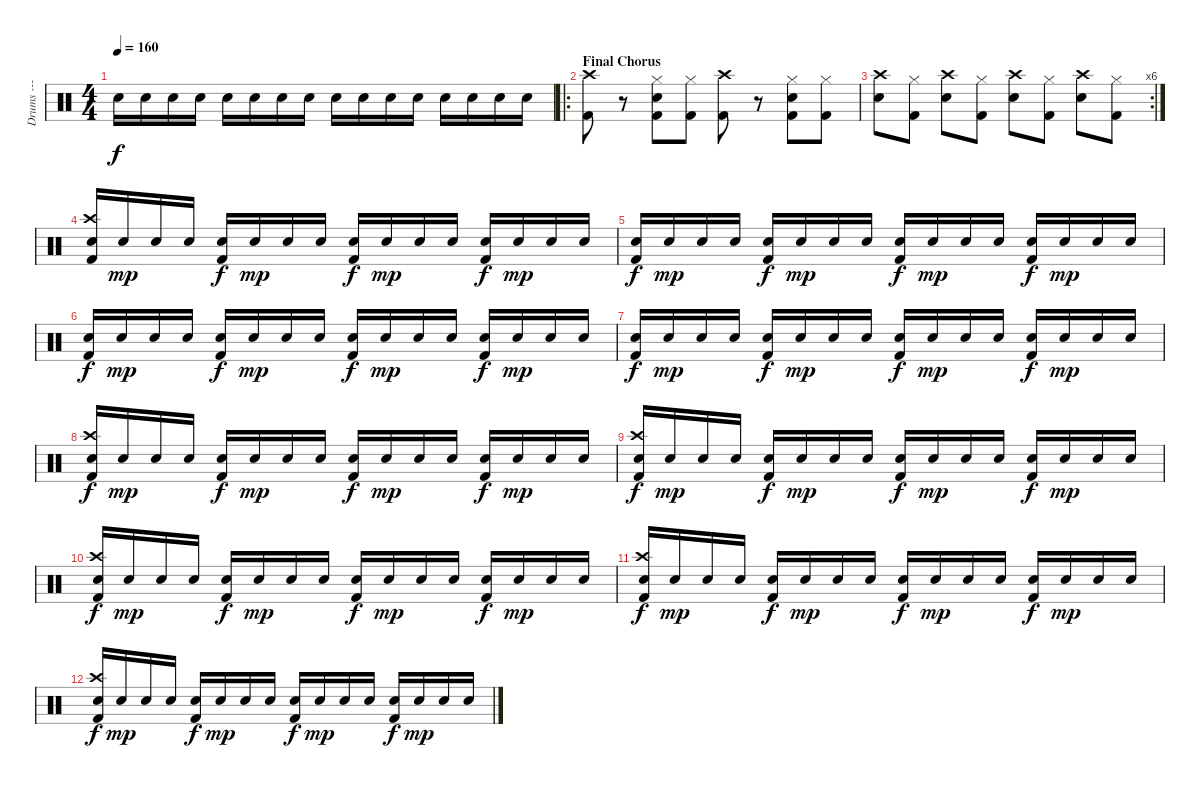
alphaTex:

\track ("Drums --- Dave Grohl" "Drums --- ") {instrument percussion}
\staff {score}
\articulation defaults
\ts (4 4)
\tempo 160
\clef neutral
\ks c "Electric Snare (hit)".16{dy f} "Electric Snare (hit)".16 "Electric Snare (hit)".16 "Electric Snare (hit)".16 "Electric Snare (hit)".16 "Electric Snare (hit)".16 "Electric Snare (hit)".16 "Electric Snare (hit)".16 "Electric Snare (hit)".16 "Electric Snare (hit)".16 "Electric Snare (hit)".16 "Electric Snare (hit)".16 "Electric Snare (hit)".16 "Electric Snare (hit)".16 "Electric Snare (hit)".16 "Electric Snare (hit)".16
|
\ro
\section ("" "Final Chorus")
("Crash high (hit)" "Kick (hit) 2").8 r.8 ("Electric Snare (hit)" "Kick (hit) 2" "Hi-Hat (closed)").8 ("Kick (hit) 2" "Hi-Hat (closed)").8 ("Crash high (hit)" "Kick (hit) 2").8 r.8 ("Hi-Hat (closed)" "Kick (hit) 2" "Electric Snare (hit)").8 ("Kick (hit) 2" "Hi-Hat (closed)").8 |
\rc 6
("Crash high (hit)" "Electric Snare (hit)").8 ("Kick (hit) 2" "Hi-Hat (closed)").8 ("Crash high (hit)" "Electric Snare (hit)").8 ("Kick (hit) 2" "Hi-Hat (closed)").8 ("Crash high (hit)" "Electric Snare (hit)").8 ("Kick (hit) 2" "Hi-Hat (closed)").8 ("Crash high (hit)" "Electric Snare (hit)").8 ("Kick (hit) 2" "Hi-Hat (closed)").8 |
("Electric Snare (hit)" "Kick (hit) 2" "Crash high (hit)").16 "Electric Snare (hit)".16{dy mp} "Electric Snare (hit)".16 "Electric Snare (hit)".16 ("Electric Snare (hit)" "Kick (hit) 2").16{dy f} "Electric Snare (hit)".16{dy mp} "Electric Snare (hit)".16 "Electric Snare (hit)".16 ("Electric Snare (hit)" "Kick (hit) 2").16{dy f} "Electric Snare (hit)".16{dy mp} "Electric Snare (hit)".16 "Electric Snare (hit)".16 ("Electric Snare (hit)" "Kick (hit) 2").16{dy f} "Electric Snare (hit)".16{dy mp} "Electric Snare (hit)".16 "Electric Snare (hit)".16 |
("Electric Snare (hit)" "Kick (hit) 2").16{dy f} "Electric Snare (hit)".16{dy mp} "Electric Snare (hit)".16 "Electric Snare (hit)".16 ("Electric Snare (hit)" "Kick (hit) 2").16{dy f} "Electric Snare (hit)".16{dy mp} "Electric Snare (hit)".16 "Electric Snare (hit)".16 ("Electric Snare (hit)" "Kick (hit) 2").16{dy f} "Electric Snare (hit)".16{dy mp} "Electric Snare (hit)".16 "Electric Snare (hit)".16 ("Electric Snare (hit)" "Kick (hit) 2").16{dy f} "Electric Snare (hit)".16{dy mp} "Electric Snare (hit)".16 "Electric Snare (hit)".16 |
("Electric Snare (hit)" "Kick (hit) 2").16{dy f} "Electric Snare (hit)".16{dy mp} "Electric Snare (hit)".16 "Electric Snare (hit)".16 ("Electric Snare (hit)" "Kick (hit) 2").16{dy f} "Electric Snare (hit)".16{dy mp} "Electric Snare (hit)".16 "Electric Snare (hit)".16 ("Electric Snare (hit)" "Kick (hit) 2").16{dy f} "Electric Snare (hit)".16{dy mp} "Electric Snare (hit)".16 "Electric Snare (hit)".16 ("Electric Snare (hit)" "Kick (hit) 2").16{dy f} "Electric Snare (hit)".16{dy mp} "Electric Snare (hit)".16 "Electric Snare (hit)".16 |
("Electric Snare (hit)" "Kick (hit) 2").16{dy f} "Electric Snare (hit)".16{dy mp} "Electric Snare (hit)".16 "Electric Snare (hit)".16 ("Electric Snare (hit)" "Kick (hit) 2").16{dy f} "Electric Snare (hit)".16{dy mp} "Electric Snare (hit)".16 "Electric Snare (hit)".16 ("Electric Snare (hit)" "Kick (hit) 2").16{dy f} "Electric Snare (hit)".16{dy mp} "Electric Snare (hit)".16 "Electric Snare (hit)".16 ("Electric Snare (hit)" "Kick (hit) 2").16{dy f} "Electric Snare (hit)".16{dy mp} "Electric Snare (hit)".16 "Electric Snare (hit)".16 |
("Electric Snare (hit)" "Kick (hit) 2" "Crash high (hit)").16{dy f} "Electric Snare (hit)".16{dy mp} "Electric Snare (hit)".16 "Electric Snare (hit)".16 ("Electric Snare (hit)" "Kick (hit) 2").16{dy f} "Electric Snare (hit)".16{dy mp} "Electric Snare (hit)".16 "Electric Snare (hit)".16 ("Electric Snare (hit)" "Kick (hit) 2").16{dy f} "Electric Snare (hit)".16{dy mp} "Electric Snare (hit)".16 "Electric Snare (hit)".16 ("Electric Snare (hit)" "Kick (hit) 2").16{dy f} "Electric Snare (hit)".16{dy mp} "Electric Snare (hit)".16 "Electric Snare (hit)".16 |
("Electric Snare (hit)" "Kick (hit) 2" "Crash high (hit)").16{dy f} "Electric Snare (hit)".16{dy mp} "Electric Snare (hit)".16 "Electric Snare (hit)".16 ("Electric Snare (hit)" "Kick (hit) 2").16{dy f} "Electric Snare (hit)".16{dy mp} "Electric Snare (hit)".16 "Electric Snare (hit)".16 ("Electric Snare (hit)" "Kick (hit) 2").16{dy f} "Electric Snare (hit)".16{dy mp} "Electric Snare (hit)".16 "Electric Snare (hit)".16 ("Electric Snare (hit)" "Kick (hit) 2").16{dy f} "Electric Snare (hit)".16{dy mp} "Electric Snare (hit)".16 "Electric Snare (hit)".16 |
("Electric Snare (hit)" "Kick (hit) 2" "Crash high (hit)").16{dy f} "Electric Snare (hit)".16{dy mp} "Electric Snare (hit)".16 "Electric Snare (hit)".16 ("Electric Snare (hit)" "Kick (hit) 2").16{dy f} "Electric Snare (hit)".16{dy mp} "Electric Snare (hit)".16 "Electric Snare (hit)".16 ("Electric Snare (hit)" "Kick (hit) 2").16{dy f} "Electric Snare (hit)".16{dy mp} "Electric Snare (hit)".16 "Electric Snare (hit)".16 ("Electric Snare (hit)" "Kick (hit) 2").16{dy f} "Electric Snare (hit)".16{dy mp} "Electric Snare (hit)".16 "Electric Snare (hit)".16 |
("Electric Snare (hit)" "Kick (hit) 2" "Crash high (hit)").16{dy f} "Electric Snare (hit)".16{dy mp} "Electric Snare (hit)".16 "Electric Snare (hit)".16 ("Electric Snare (hit)" "Kick (hit) 2").16{dy f} "Electric Snare (hit)".16{dy mp} "Electric Snare (hit)".16 "Electric Snare (hit)".16 ("Electric Snare (hit)" "Kick (hit) 2").16{dy f} "Electric Snare (hit)".16{dy mp} "Electric Snare (hit)".16 "Electric Snare (hit)".16 ("Electric Snare (hit)" "Kick (hit) 2").16{dy f} "Electric Snare (hit)".16{dy mp} "Electric Snare (hit)".16 "Electric Snare (hit)".16 |
("Electric Snare (hit)" "Kick (hit) 2" "Crash high (hit)").16{dy f} "Electric Snare (hit)".16{dy mp} "Electric Snare (hit)".16 "Electric Snare (hit)".16 ("Electric Snare (hit)" "Kick (hit) 2").16{dy f} "Electric Snare (hit)".16{dy mp} "Electric Snare (hit)".16 "Electric Snare (hit)".16 ("Electric Snare (hit)" "Kick (hit) 2").16{dy f} "Electric Snare (hit)".16{dy mp} "Electric Snare (hit)".16 "Electric Snare (hit)".16 ("Electric Snare (hit)" "Kick (hit) 2").16{dy f} "Electric Snare (hit)".16{dy mp} "Electric Snare (hit)".16 "Electric Snare (hit)".16
